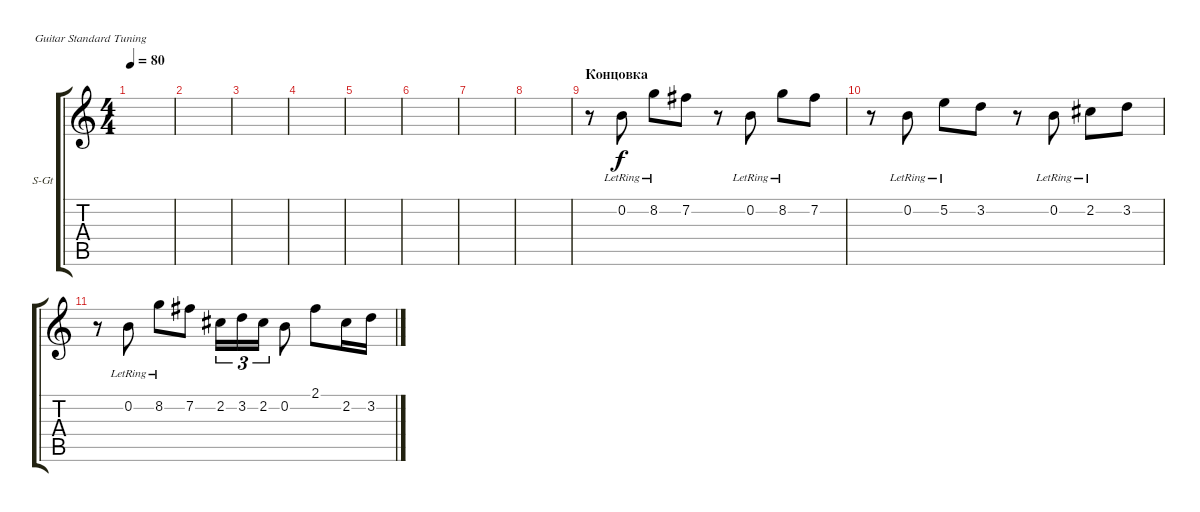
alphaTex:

\defaultSystemsLayout 4
\bracketExtendMode groupsimilarinstruments
\firstSystemTrackNameOrientation horizontal
\otherSystemsTrackNameOrientation horizontal
\track ("Steel Guitar" "S-Gt") {instrument acousticguitarsteel}
\staff {score tabs}
\tuning (E4 B3 G3 D3 A2 E2)
\ts (4 4)
\tempo 80
\clef g2
\ks c
|
|
|
|
|
|
|
|
\section ("" "Концовка")
r.8 0.2{lr}.8 8.2{lr}.8 7.2.8 r.8 0.2{lr}.8 8.2{lr}.8 7.2.8 |
r.8 0.2{lr}.8 5.2{lr}.8 3.2.8 r.8 0.2{lr}.8 2.2{lr}.8 3.2.8 |
r.8 0.2{lr}.8 8.2{lr}.8 7.2.8 2.2.16{tu (3 2)} 3.2.16{tu (3 2)} 2.2.16{tu (3 2)} 0.2.8 2.1.8 2.2.16 3.2.16
